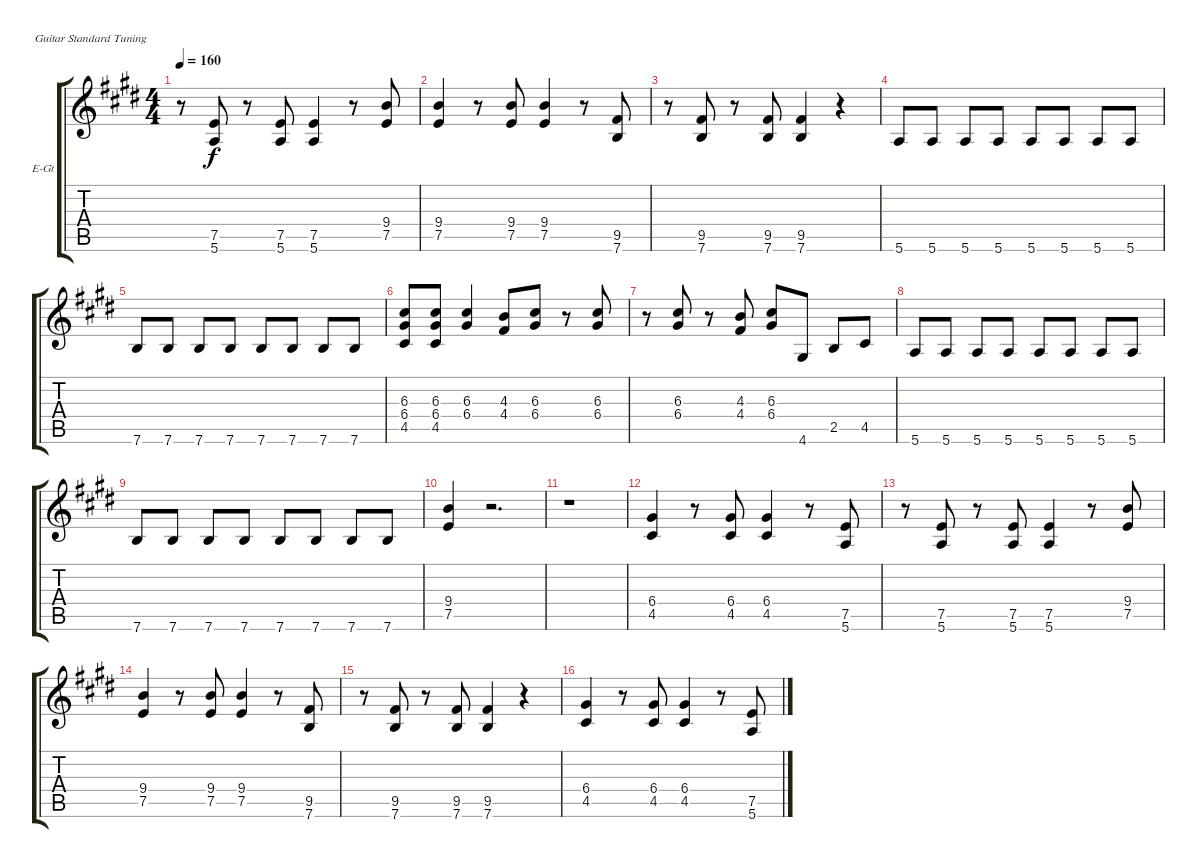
\bracketExtendMode groupsimilarinstruments
\firstSystemTrackNameOrientation horizontal
\otherSystemsTrackNameOrientation horizontal
\track ("Guitar 1" "E-Gt") {instrument distortionguitar}
\staff {score tabs}
\tuning (E4 B3 G3 D3 A2 E2)
\ts (4 4)
\tempo 160
\clef g2
\ks e
r.8{dy f} (7.5 5.6).8 r.8 (7.5 5.6).8 (7.5 5.6).4 r.8 (9.4 7.5).8 |
(9.4 7.5).4 r.8 (9.4 7.5).8 (9.4 7.5).4 r.8 (9.5 7.6).8 |
r.8 (9.5 7.6).8 r.8 (9.5 7.6).8 (9.5 7.6).4 r.4 |
5.6.8 5.6.8 5.6.8 5.6.8 5.6.8 5.6.8 5.6.8 5.6.8 |
7.6.8 7.6.8 7.6.8 7.6.8 7.6.8 7.6.8 7.6.8 7.6.8 |
(6.3 6.4 4.5).8 (6.3 6.4 4.5).8 (6.3 6.4).4 (4.3 4.4).8 (6.3 6.4).8 r.8 (6.3 6.4).8 |
r.8 (6.3 6.4).8 r.8 (4.3 4.4).8 (6.3 6.4).8 4.6.8 2.5.8 4.5.8 |
5.6.8 5.6.8 5.6.8 5.6.8 5.6.8 5.6.8 5.6.8 5.6.8 |
7.6.8 7.6.8 7.6.8 7.6.8 7.6.8 7.6.8 7.6.8 7.6.8 |
(9.4 7.5).4 r.2{d} |
r.1 |
(6.4 4.5).4 r.8 (6.4 4.5).8 (6.4 4.5).4 r.8 (7.5 5.6).8 |
r.8 (7.5 5.6).8 r.8 (7.5 5.6).8 (7.5 5.6).4 r.8 (9.4 7.5).8 |
(9.4 7.5).4 r.8 (9.4 7.5).8 (9.4 7.5).4 r.8 (9.5 7.6).8 |
r.8 (9.5 7.6).8 r.8 (9.5 7.6).8 (9.5 7.6).4 r.4 |
(6.4 4.5).4 r.8 (6.4 4.5).8 (6.4 4.5).4 r.8 (7.5 5.6).8
